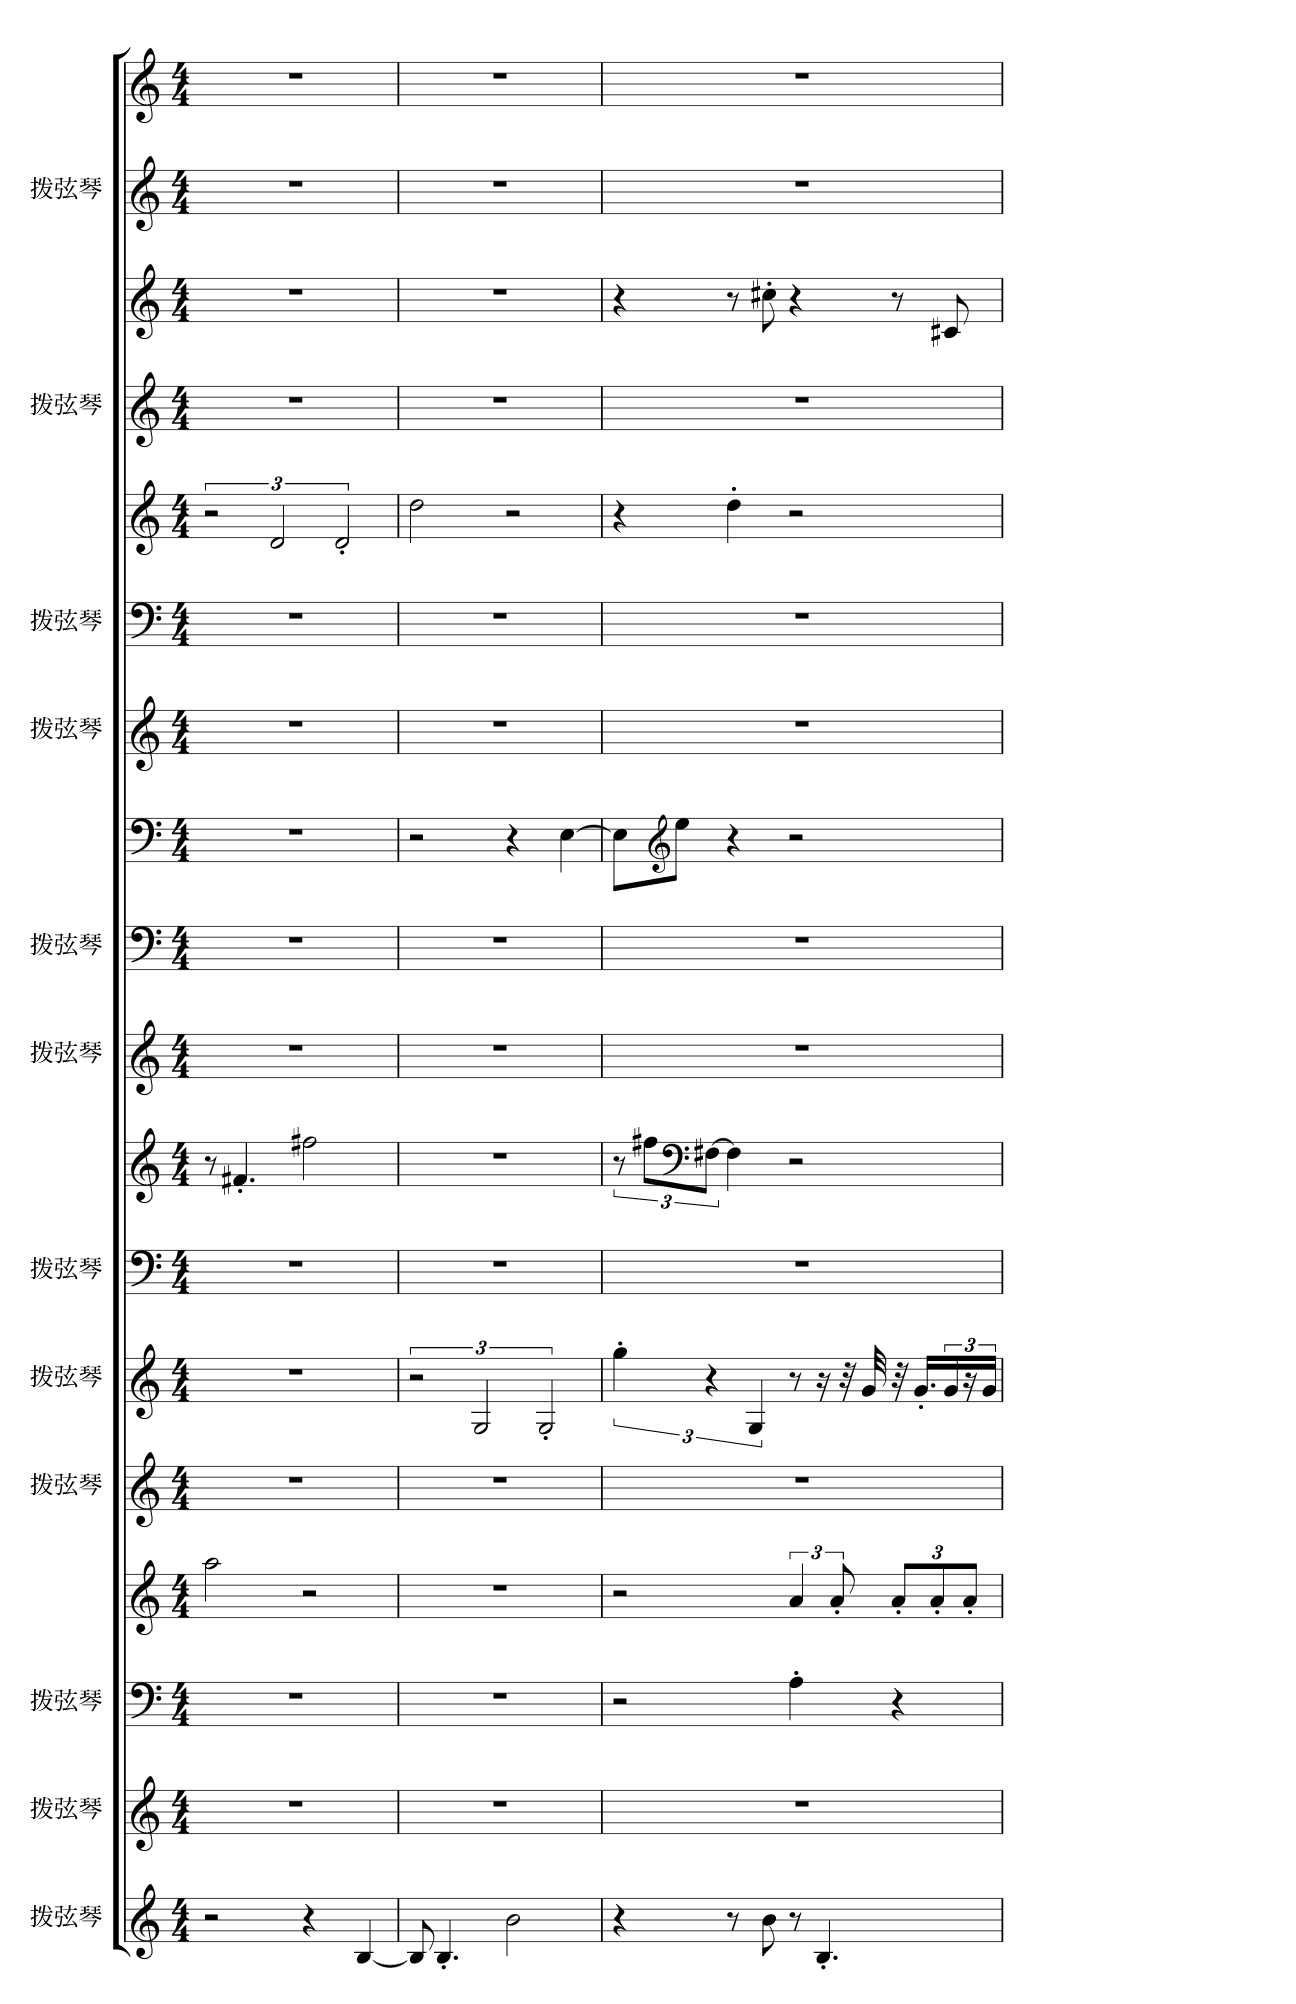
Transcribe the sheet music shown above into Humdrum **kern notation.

**kern	**kern	**kern	**kern	**kern	**kern	**kern	**kern	**kern	**kern	**kern	**kern	**kern	**kern	**kern	**kern	**kern	**kern
*part12	*part11	*part10	*part10	*part9	*part8	*part7	*part7	*part6	*part5	*part5	*part4	*part3	*part3	*part2	*part2	*part1	*part1
*staff18	*staff17	*staff16	*staff15	*staff14	*staff13	*staff12	*staff11	*staff10	*staff9	*staff8	*staff7	*staff6	*staff5	*staff4	*staff3	*staff2	*staff1
*I"拨弦琴	*I"拨弦琴	*I"拨弦琴	*	*I"拨弦琴	*I"拨弦琴	*I"拨弦琴	*	*I"拨弦琴	*I"拨弦琴	*	*I"拨弦琴	*I"拨弦琴	*	*I"拨弦琴	*	*I"拨弦琴	*
*clefG2	*clefG2	*clefF4	*clefG2	*clefG2	*clefG2	*clefF4	*clefG2	*clefG2	*clefF4	*clefF4	*clefG2	*clefF4	*clefG2	*clefG2	*clefG2	*clefG2	*clefG2
*k[]	*k[]	*k[]	*k[]	*k[]	*k[]	*k[]	*k[]	*k[]	*k[]	*k[]	*k[]	*k[]	*k[]	*k[]	*k[]	*k[]	*k[]
*M4/4	*M4/4	*M4/4	*M4/4	*M4/4	*M4/4	*M4/4	*M4/4	*M4/4	*M4/4	*M4/4	*M4/4	*M4/4	*M4/4	*M4/4	*M4/4	*M4/4	*M4/4
*MM134	*MM134	*MM134	*MM134	*MM134	*MM134	*MM134	*MM134	*MM134	*MM134	*MM134	*MM134	*MM134	*MM134	*MM134	*MM134	*MM134	*MM134
=1	=1	=1	=1	=1	=1	=1	=1	=1	=1	=1	=1	=1	=1	=1	=1	=1	=1
2r	1r	1r	2aa\	1r	1r	1r	8r	1r	1r	1r	1r	1r	3r	1r	1r	1r	1r
.	.	.	.	.	.	.	4.f#X'/	.	.	.	.	.	.	.	.	.	.
.	.	.	.	.	.	.	.	.	.	.	.	.	3d/	.	.	.	.
4r	.	.	2r	.	.	.	2ff#X\	.	.	.	.	.	.	.	.	.	.
.	.	.	.	.	.	.	.	.	.	.	.	.	3d'/	.	.	.	.
[4B/	.	.	.	.	.	.	.	.	.	.	.	.	.	.	.	.	.
=2	=2	=2	=2	=2	=2	=2	=2	=2	=2	=2	=2	=2	=2	=2	=2	=2	=2
8B/]	1r	1r	1r	1r	3r	1r	1r	1r	1r	2r	1r	1r	2dd\	1r	1r	1r	1r
4.B'/	.	.	.	.	.	.	.	.	.	.	.	.	.	.	.	.	.
.	.	.	.	.	3G/	.	.	.	.	.	.	.	.	.	.	.	.
2b\	.	.	.	.	.	.	.	.	.	4r	.	.	2r	.	.	.	.
.	.	.	.	.	3G'/	.	.	.	.	.	.	.	.	.	.	.	.
.	.	.	.	.	.	.	.	.	.	[4E\	.	.	.	.	.	.	.
=3	=3	=3	=3	=3	=3	=3	=3	=3	=3	=3	=3	=3	=3	=3	=3	=3	=3
4r	1r	2r	2r	1r	6gg'\	1r	12r	1r	1r	8E\L]	1r	1r	4r	1r	4r	1r	1r
.	.	.	.	.	.	.	12ff#X\L	.	.	.	.	.	.	.	.	.	.
*	*	*	*	*	*	*	*	*	*	*clefG2	*	*	*	*	*	*	*
.	.	.	.	.	.	.	.	.	.	8ee\J	.	.	.	.	.	.	.
*	*	*	*	*	*	*	*clefF4	*	*	*	*	*	*	*	*	*	*
.	.	.	.	.	6r	.	[12F#X\J	.	.	.	.	.	.	.	.	.	.
8r	.	.	.	.	.	.	4F#\]	.	.	4r	.	.	4dd'\	.	8r	.	.
.	.	.	.	.	6G/	.	.	.	.	.	.	.	.	.	.	.	.
8b\	.	.	.	.	.	.	.	.	.	.	.	.	.	.	8cc#X'\	.	.
8r	.	4A'\	6a/	.	8r	.	2r	.	.	2r	.	.	2r	.	4r	.	.
4.B'/	.	.	.	.	16r	.	.	.	.	.	.	.	.	.	.	.	.
.	.	.	12a'/	.	.	.	.	.	.	.	.	.	.	.	.	.	.
.	.	.	.	.	32r	.	.	.	.	.	.	.	.	.	.	.	.
.	.	.	.	.	32g/	.	.	.	.	.	.	.	.	.	.	.	.
*	*	*	*Xbrackettup	*	*	*	*	*	*	*	*	*	*	*	*	*	*
.	.	4r	12a'/L	.	32r	.	.	.	.	.	.	.	.	.	8r	.	.
.	.	.	.	.	16.g'/LL	.	.	.	.	.	.	.	.	.	.	.	.
.	.	.	12a'/	.	.	.	.	.	.	.	.	.	.	.	.	.	.
.	.	.	.	.	24g/JJ	.	.	.	.	.	.	.	.	.	8c#X/	.	.
.	.	.	12a'/J	.	24r	.	.	.	.	.	.	.	.	.	.	.	.
.	.	.	.	.	24g/	.	.	.	.	.	.	.	.	.	.	.	.
=	=	=	=	=	=	=	=	=	=	=	=	=	=	=	=	=	=
*-	*-	*-	*-	*-	*-	*-	*-	*-	*-	*-	*-	*-	*-	*-	*-	*-	*-
